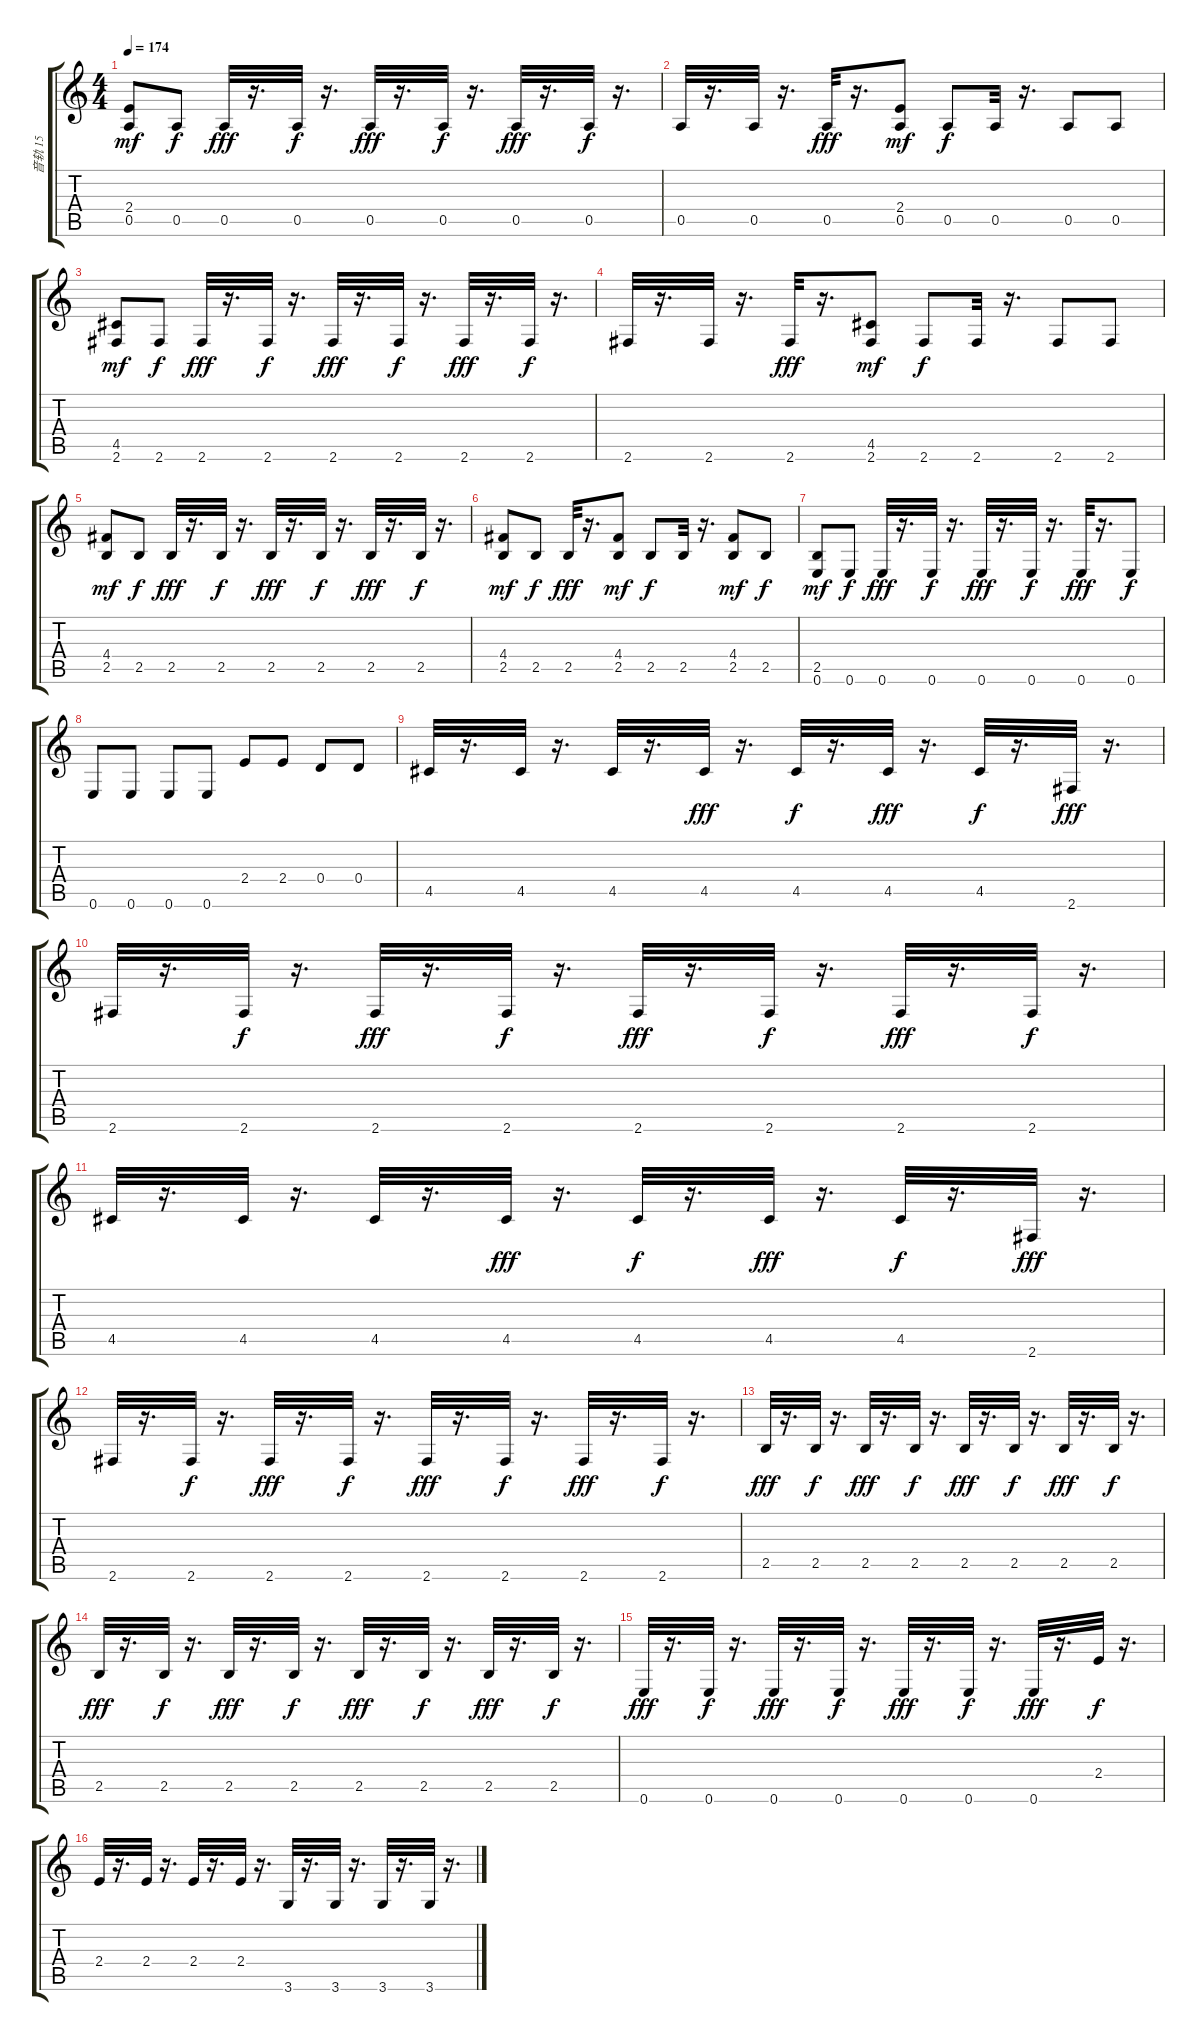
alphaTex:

\track ("音轨 15" "音轨 15") {instrument distortionguitar}
\staff {score tabs}
\tuning (E4 B3 G3 D3 A2 E2) {hide}
\ts (4 4)
\tempo 174
\clef g2
\ks c
(2.4 0.5).8{dy mf} 0.5.8{dy f} 0.5.32{dy fff} r.16{d} 0.5.32{dy f} r.16{d} 0.5.32{dy fff} r.16{d} 0.5.32{dy f} r.16{d} 0.5.32{dy fff} r.16{d} 0.5.32{dy f} r.16{d} |
0.5.32 r.16{d} 0.5.32 r.16{d} 0.5.32{dy fff} r.16{d} (2.4 0.5).8{dy mf} 0.5.8{dy f} 0.5.32 r.16{d} 0.5.8 0.5.8 |
(4.5 2.6).8{dy mf} 2.6.8{dy f} 2.6.32{dy fff} r.16{d} 2.6.32{dy f} r.16{d} 2.6.32{dy fff} r.16{d} 2.6.32{dy f} r.16{d} 2.6.32{dy fff} r.16{d} 2.6.32{dy f} r.16{d} |
2.6.32 r.16{d} 2.6.32 r.16{d} 2.6.32{dy fff} r.16{d} (4.5 2.6).8{dy mf} 2.6.8{dy f} 2.6.32 r.16{d} 2.6.8 2.6.8 |
(4.4 2.5).8{dy mf} 2.5.8{dy f} 2.5.32{dy fff} r.16{d} 2.5.32{dy f} r.16{d} 2.5.32{dy fff} r.16{d} 2.5.32{dy f} r.16{d} 2.5.32{dy fff} r.16{d} 2.5.32{dy f} r.16{d} |
(4.4 2.5).8{dy mf} 2.5.8{dy f} 2.5.32{dy fff} r.16{d} (4.4 2.5).8{dy mf} 2.5.8{dy f} 2.5.32 r.16{d} (4.4 2.5).8{dy mf} 2.5.8{dy f} |
(2.5 0.6).8{dy mf} 0.6.8{dy f} 0.6.32{dy fff} r.16{d} 0.6.32{dy f} r.16{d} 0.6.32{dy fff} r.16{d} 0.6.32{dy f} r.16{d} 0.6.32{dy fff} r.16{d} 0.6.8{dy f} |
0.6.8 0.6.8 0.6.8 0.6.8 2.4.8 2.4.8 0.4.8 0.4.8 |
4.5.32 r.16{d} 4.5.32 r.16{d} 4.5.32 r.16{d} 4.5.32{dy fff} r.16{d} 4.5.32{dy f} r.16{d} 4.5.32{dy fff} r.16{d} 4.5.32{dy f} r.16{d} 2.6.32{dy fff} r.16{d} |
2.6.32 r.16{d} 2.6.32{dy f} r.16{d} 2.6.32{dy fff} r.16{d} 2.6.32{dy f} r.16{d} 2.6.32{dy fff} r.16{d} 2.6.32{dy f} r.16{d} 2.6.32{dy fff} r.16{d} 2.6.32{dy f} r.16{d} |
4.5.32 r.16{d} 4.5.32 r.16{d} 4.5.32 r.16{d} 4.5.32{dy fff} r.16{d} 4.5.32{dy f} r.16{d} 4.5.32{dy fff} r.16{d} 4.5.32{dy f} r.16{d} 2.6.32{dy fff} r.16{d} |
2.6.32 r.16{d} 2.6.32{dy f} r.16{d} 2.6.32{dy fff} r.16{d} 2.6.32{dy f} r.16{d} 2.6.32{dy fff} r.16{d} 2.6.32{dy f} r.16{d} 2.6.32{dy fff} r.16{d} 2.6.32{dy f} r.16{d} |
2.5.32{dy fff} r.16{d} 2.5.32{dy f} r.16{d} 2.5.32{dy fff} r.16{d} 2.5.32{dy f} r.16{d} 2.5.32{dy fff} r.16{d} 2.5.32{dy f} r.16{d} 2.5.32{dy fff} r.16{d} 2.5.32{dy f} r.16{d} |
2.5.32{dy fff} r.16{d} 2.5.32{dy f} r.16{d} 2.5.32{dy fff} r.16{d} 2.5.32{dy f} r.16{d} 2.5.32{dy fff} r.16{d} 2.5.32{dy f} r.16{d} 2.5.32{dy fff} r.16{d} 2.5.32{dy f} r.16{d} |
0.6.32{dy fff} r.16{d} 0.6.32{dy f} r.16{d} 0.6.32{dy fff} r.16{d} 0.6.32{dy f} r.16{d} 0.6.32{dy fff} r.16{d} 0.6.32{dy f} r.16{d} 0.6.32{dy fff} r.16{d} 2.4.32{dy f} r.16{d} |
2.4.32 r.16{d} 2.4.32 r.16{d} 2.4.32 r.16{d} 2.4.32 r.16{d} 3.6.32 r.16{d} 3.6.32 r.16{d} 3.6.32 r.16{d} 3.6.32 r.16{d}
